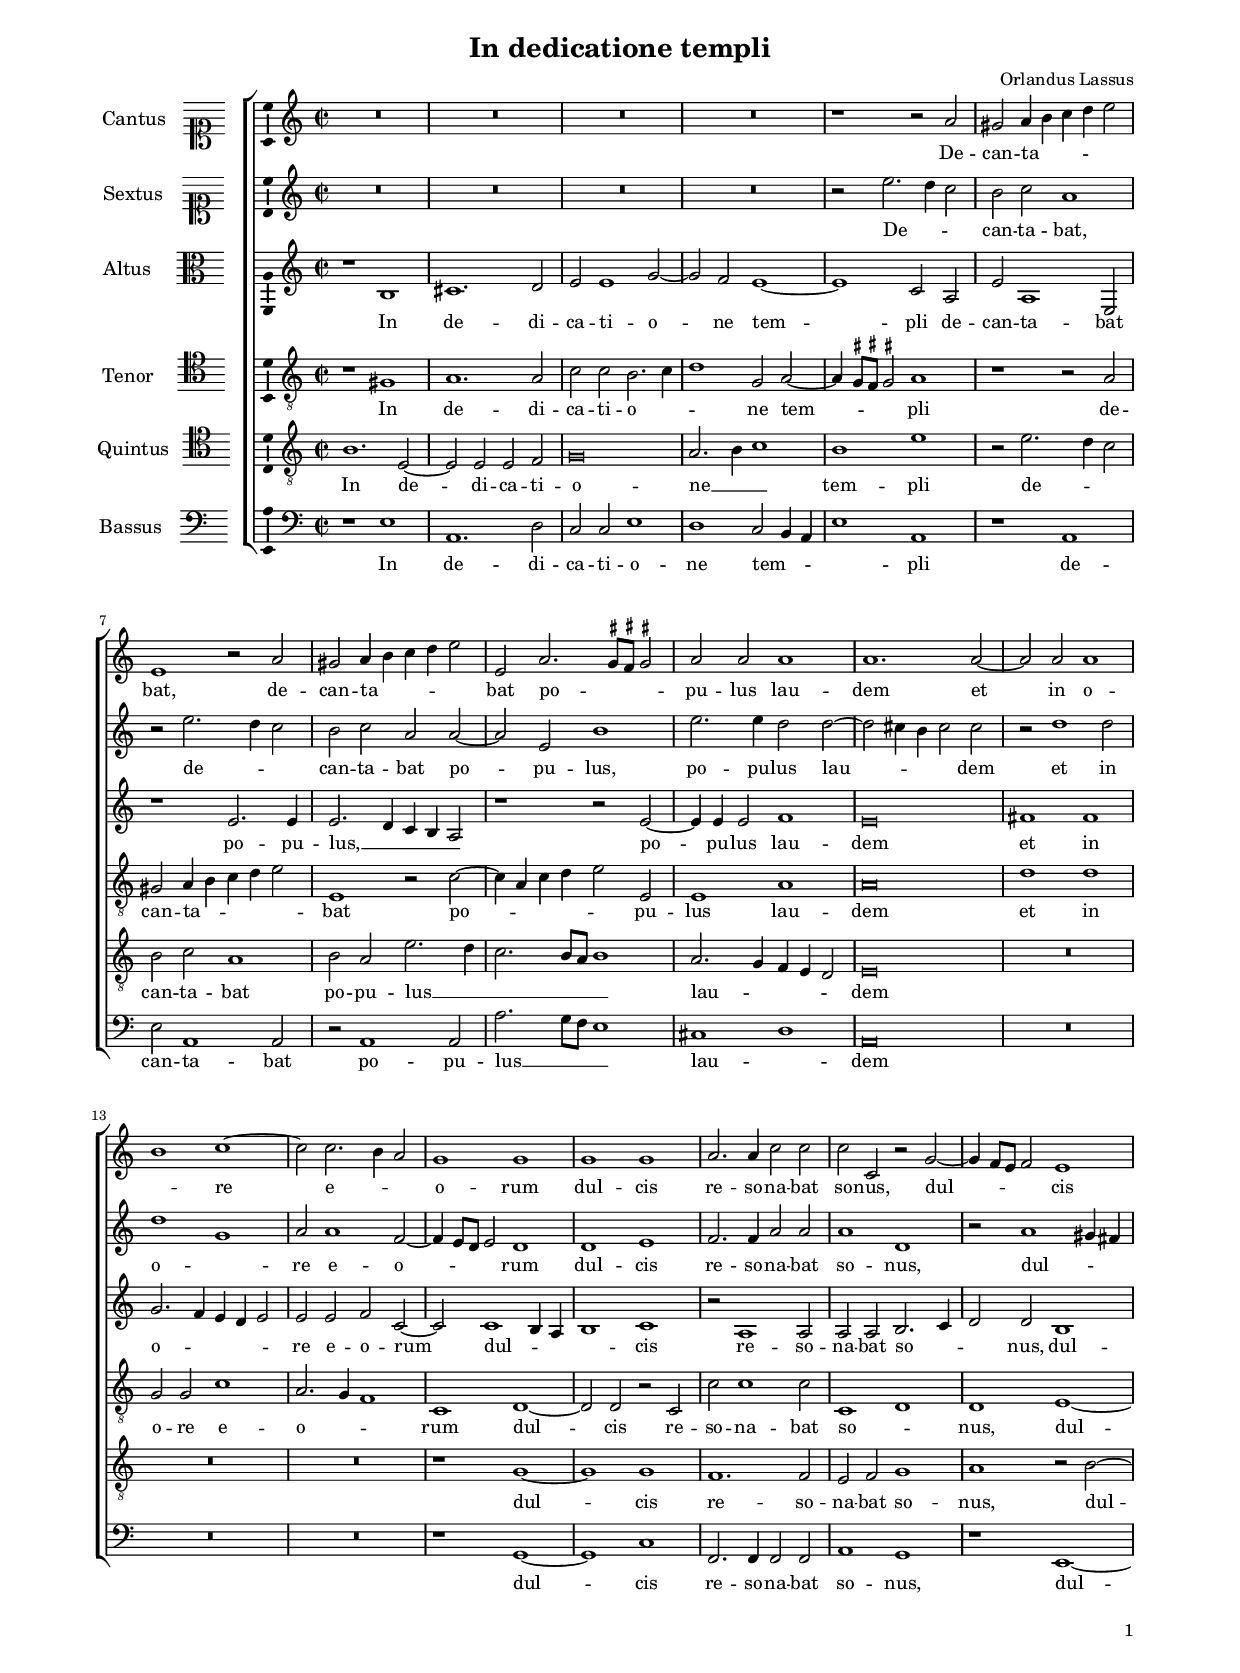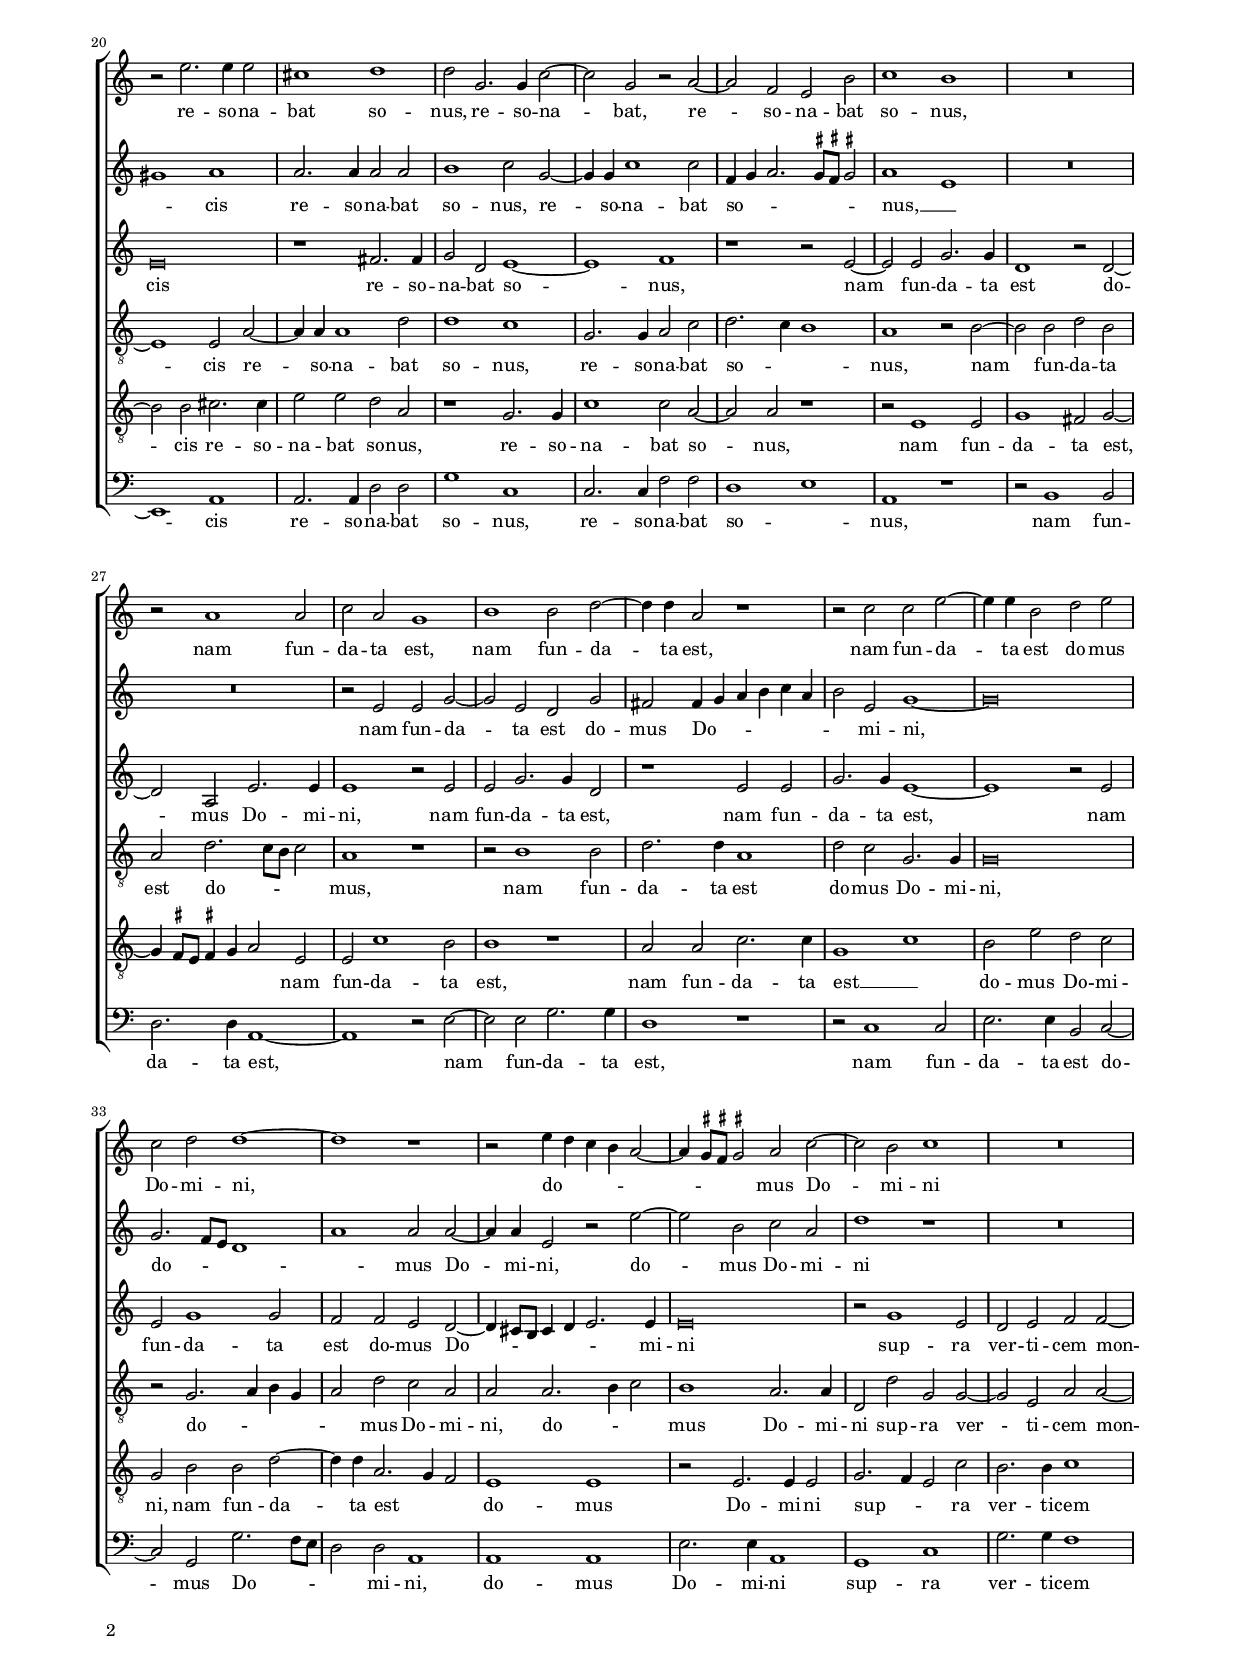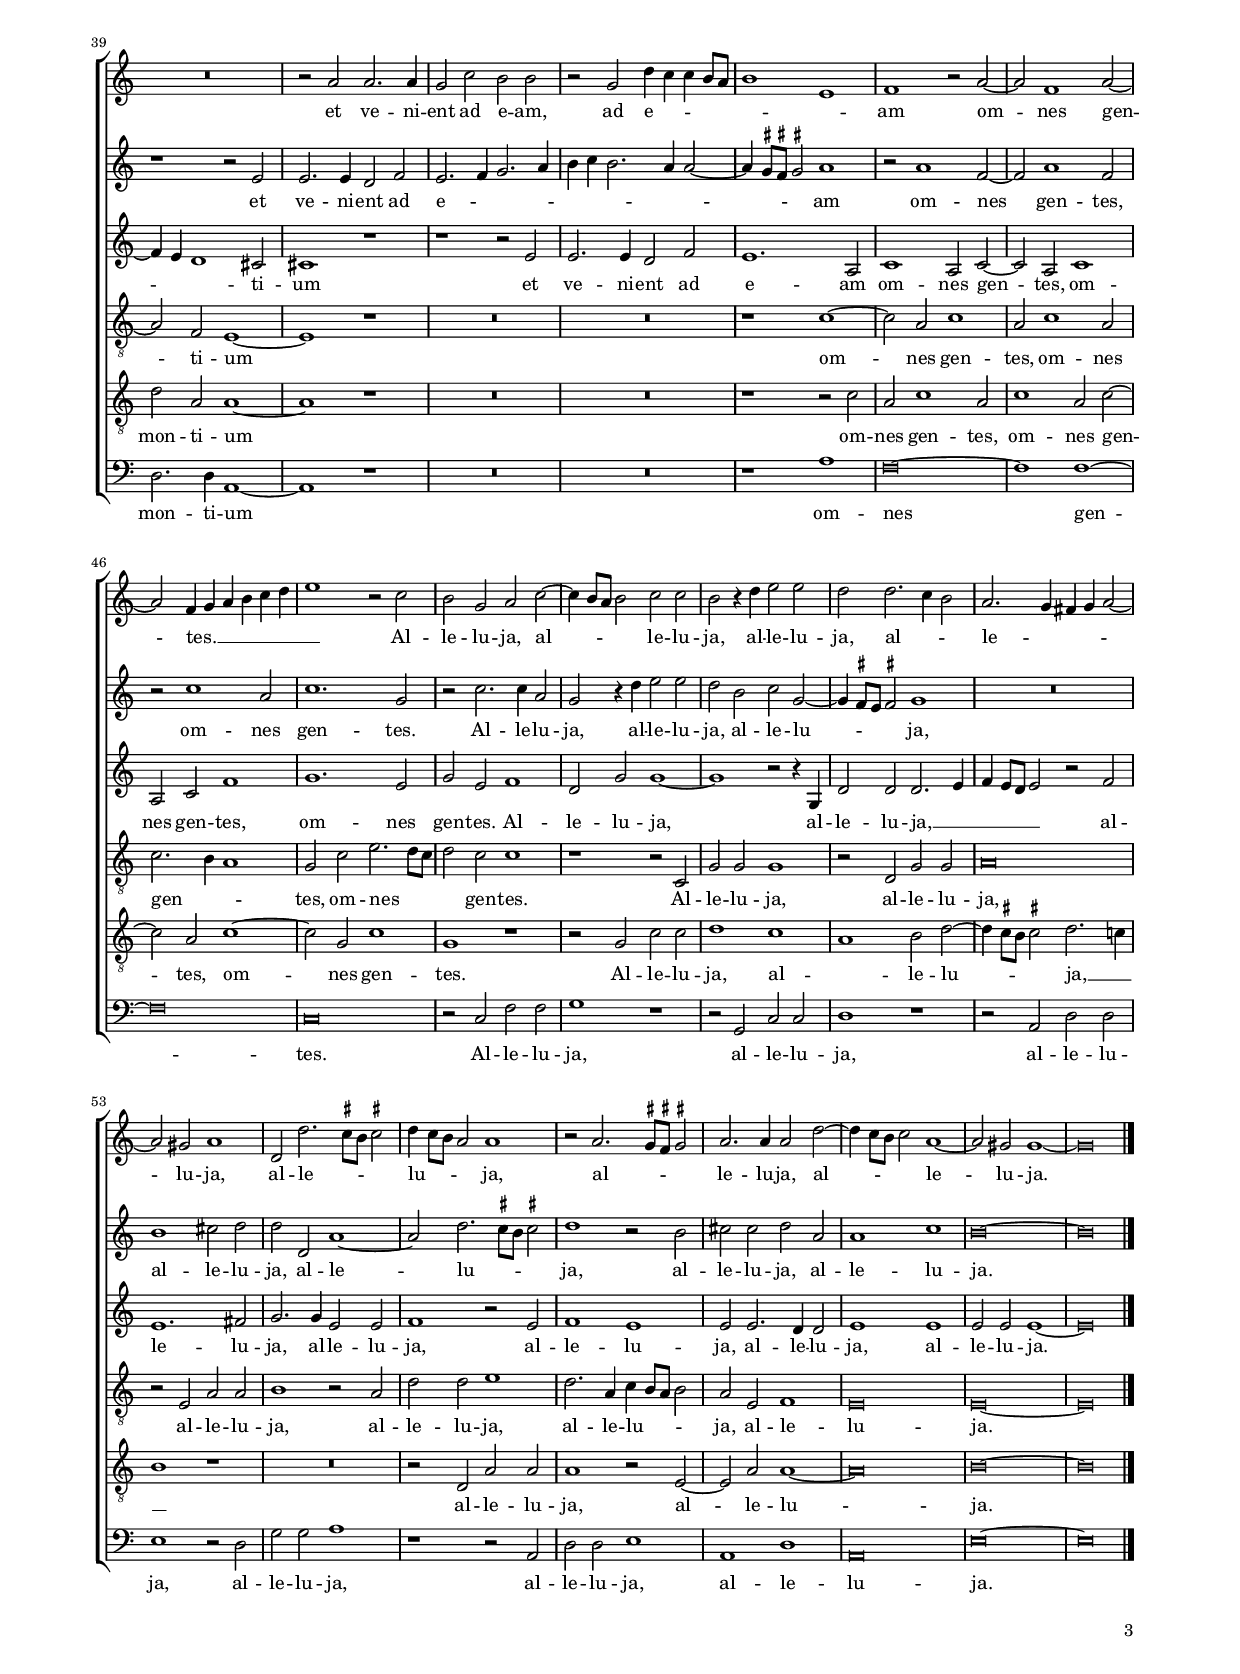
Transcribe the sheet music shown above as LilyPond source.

\header
{
  title="In dedicatione templi"
  composer="Orlandus Lassus"
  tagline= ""
}

\version "2.22.1"
\include "deutsch.ly"
#(set-global-staff-size 15)
#(ly:set-option 'point-and-click #f)

	
\paper
	{
	top-margin = 1.5 \cm
	bottom-margin = 1 \cm
	left-margin = 1.8 \cm
	right-margin = 1.8 \cm
	ragged-bottom = ##f
	ragged-last-bottom = ##t
	print-page-number = ##f
	system-system-spacing = #'((basic-distance . 17) (minimum-distance . 14) (padding . 6) (strechability . 250))
    oddFooterMarkup=\markup   \fill-line { "" \fromproperty #'page:page-number-string }
    evenFooterMarkup=\markup  \fill-line { \fromproperty #'page:page-number-string "" }
    last-bottom-spacing = #'((basic-distance . 12) (minimum-distance . 7) (padding . 4))
	systems-per-page = 3
	page-count = 3
	}

	
global = {
	\key c \major
	\time 2/2 \set Score.measureLength = #(ly:make-moment 2/1)
	\skip 1*2*60 \bar "|."
	}

	ficta = { \once \set suggestAccidentals = ##t }
	
	forget = #(define-music-function (music) (ly:music?) #{
		\accidentalStyle forget
		$music
		\accidentalStyle default
		#})
    
    m = \melisma
    me = \melismaEnd



incipitcantus = \markup { \score {
	{
	\set Staff.instrumentName = \markup { \fontsize #1 "Cantus" }
	\key c \major
	\clef soprano
	s4 \bar ""
	}
	\layout  {
	raggedright = ##t
	indent = 1.6 \cm
	line-width = 2.4 \cm
	\context { \Staff \remove Time_signature_engraver }
	\override Staff.Clef.Y-extent = #'(0 . 0)
	}} \hspace #1 }


incipitsextus = \markup { \score {
	{
	\set Staff.instrumentName = \markup { \fontsize #1 "Sextus" }
	\key c \major
	\clef soprano
	s4 \bar ""
	}
	\layout  {
	raggedright = ##t
	indent = 1.6 \cm
	line-width = 2.4 \cm
	\context { \Staff \remove Time_signature_engraver }
	\override Staff.Clef.Y-extent = #'(0 . 0)
	}} \hspace #1 }
      
      
incipitaltus = \markup { \score {
	{
	\set Staff.instrumentName = \markup { \fontsize #1 "Altus" }
	\key c \major
	\clef alto
	s4 \bar ""
	}
	\layout  {
	raggedright = ##t
	indent = 1.6 \cm
	line-width = 2.4 \cm
	\context { \Staff \remove Time_signature_engraver }
	\override Staff.Clef.Y-extent = #'(0 . 0)
	}} \hspace #1 }


incipittenor = \markup { \score {
	{
	\set Staff.instrumentName = \markup { \fontsize #1 "Tenor" }
	\key c \major
	\clef tenor
	s4 \bar ""
	}
	\layout  {
	raggedright = ##t
	indent = 1.6 \cm
	line-width = 2.4 \cm
	\context { \Staff \remove Time_signature_engraver }
	\override Staff.Clef.Y-extent = #'(0 . 0)
	}} \hspace #1 }
      
      
incipitquintus = \markup { \score {
	{
	\set Staff.instrumentName = \markup { \fontsize #1 "Quintus" }
	\key c \major
	\clef tenor
	s4 \bar ""
	}
	\layout  {
	raggedright = ##t
	indent = 1.6 \cm
	line-width = 2.4 \cm
	\context { \Staff \remove Time_signature_engraver }
	\override Staff.Clef.Y-extent = #'(0 . 0)
	}} \hspace #1 }
      
      
incipitbassus = \markup { \score {
	{
	\set Staff.instrumentName = \markup { \fontsize #1 "Bassus" }
	\key c \major
	\clef bass
	s4 \bar ""
	}
	\layout  {
	raggedright = ##t
	indent = 1.6 \cm
	line-width = 2.4 \cm
	\context { \Staff \remove Time_signature_engraver }
	\override Staff.Clef.Y-extent = #'(0 . 0)
	}} \hspace #1 }


cantus =  \relative c''
	{
	R\breve
	R\breve
	R\breve
	R\breve
%5
	r1 r2 a |
	gis2 a4 \m h c d e2 \me
	e,1 r2 a
	gis2 a4 \m h c d e2 \me
	e,2 a2. \m \ficta gis8 \ficta fis \ficta gis!2 \me
%10
	a2 a a1 |
	a1. a2~
	a2 a a1 \m
	h1 \me c~
	c2 c2. \m h4 a2 \me
%15
	g1 g |
	g1 g
	a2. a4 c2 c
	c2 c, r g'~
	g4 \m f8 e f2 \me e1
%20
	r2 e'2. e4 e2 |
	cis1 d
	d2 g,2. g4 c2~
	c2 g r a~
	a2 f e h'
%25
	c1 h |
	R\breve
	r2 a1 a2
	c2 a g1
	h1 h2 d~
%30
	d4 d a2 r1 |
	r2 c c e~
	e4 e h2 d e
	c2 d d1~
	d1 r
%35
	r2 e4 \m d c h a2~ |
	a4 \ficta gis8 \ficta fis \ficta gis!2 \me a c~
	c2 h c1
	R\breve
	R\breve
%40
	r2 a a2. a4 |
	g2 c h h
	r2 g d'4 \m c c h8 a
	h1 e, \me
	f1 r2 a~
%45
	a2 f1 a2~ |
	a2 f4 \m g a h c d
	e1 \me r2 c
	h2 g a c~
	c4 \m h8 a h2 \me c c
%50
	h2 r4 d e2 e |
	d2 d2. \m c4 h2 \me
	a2. \m g4 fis g a2~
	a2 \me gis a1
	d,2 d'2. \m \ficta cis8 h \ficta cis!2 \me
%55
	d4 \m c8 h a2 \me a1 |
	r2 a2. \m \ficta gis8 \ficta fis \ficta gis!2 \me
	a2. a4 a2 d~
	d4 \m c8 h c2 \me a1~
	a2 gis gis1~
%60
	gis\breve |
	}
	

sextus = \relative c''
	{
	R\breve
	R\breve
	R\breve
	R\breve
%5
	r2 e2. \m d4 c2 \me |
	h2 c a1
	r2 e'2. \m d4 c2 \me
	h2 c a a~
	a2 e h'1
%10
	e2. e4 d2 d~ |
	d2 \m cis4 h cis2 \me cis
	r2 d1 d2
	d1 \m g, \me
	a2 a1 f2~
%15
	f4 \m e8 d e2 \me d1 |
	d1 e
	f2. f4 a2 a
	a1 d,
	r2 a'1 \m gis4 fis
%20
	gis1 \me a |
	a2. a4 a2 a
	h1 c2 g~
	g4 g c1 c2
	f,4 \m g a2. \ficta gis8 \ficta fis \ficta gis!2 \me
%25
	a1 \m e \me |
	R\breve
	R\breve
	r2 e e g~
	g2 e d g
%30
	fis2 fis4 \m g a h c a |
	h2 \me e, g1~
	g\breve
	g2. \m f8 e d1
	a'1 \me a2 a~
%35
	a4 a e2 r e'~ |
	e2 h c a
	d1 r
	R\breve
	r1 r2 e,
%40
	e2. e4 d2 f |
	e2. \m f4 g2. a4
	h4 c h2. a4 a2~ 
	a4 \ficta gis8 \ficta fis \ficta gis!2 \me a1
	r2 a1 f2~
%45
	f2 a1 f2 |
	r2 c'1 a2
	c1. g2
	r2 c2. c4 a2
	g2 r4 d' e2 e
%50
	d2 h c g~ |
	g4 \m \ficta fis8 e \ficta fis!2 \me g1
	R\breve
	h1 cis2 d
	d2 d, a'1~
%55
	a2 d2. \m \ficta cis8 h \ficta cis!2 \me |
	d1 r2 h
	cis2 cis d a
	a1 c
	h\breve~
%60
	h\breve |
	}

altus =  \relative c'
	{
	r1 h
	cis1. d2
	e2 e1 g2~
	g2 f e1~
%5
	e1 c2 a |
	e'2 a,1 e2
	r1 e'2. e4
	e2. \m d4 c h a2 \me
	r1 r2 e'~
%10
	e4 e e2 f1 |
	e\breve
	fis1 fis
	g2. \m f4 e d e2 \me
	e2 e f c~
%15
	c2 c1 \m h4 a |
	h1 \me c
	r2 a1 a2
	a2 a h2. \m c4
	d2 \me d h1
%20
	e\breve |
	r1 fis2. fis4
	g2 d e1~
	e1 f
	r1 r2 e~
%25
	e2 e g2. g4 |
	d1 r2 d~
	d2 a e'2. e4
	e1 r2 e
	e2 g2. g4 d2
%30
	r1 e2 e |
	g2. g4 e1~
	e1 r2 e
	e2 g1 g2
	f2 f e d~
%35
	d4 \m cis8 h cis4 d e2. \me e4 |
	e\breve
	r2 g1 e2
	d2 e f f~
	f4 \m e d1 \me cis2
%40
	cis1 r |
	r1 r2 e
	e2. e4 d2 f
	e1. a,2
	c1 a2 c~
%45
	c2 a c1 |
	a2 c f1
	g1. e2
	g2 e f1
	d2 g g1~
%50
	g1 r2 r4 g, |
	d'2 d d2. \m e4
	f4 e8 d e2 \me r f
	e1. fis2
	g2. g4 e2 e
%55
	f1 r2 e |
	f1 e
	e2 e2. d4 d2
	e1 e
	e2 e e1~
%60
	e\breve |
	}


tenor =  \relative c'
	{
	r1 gis
	a1. a2
	c2 c h2. \m c4
	d1 \me g,2 a~
%5
	a4 \m \ficta gis8 \ficta fis \ficta gis!2 \me a1 |
	r1 r2 a
	gis2 a4 \m h c d e2 \me
	e,1 r2 c'~
	c4 \m a c d e2 \me e,
%10
	e1 a |
	a\breve
	d1 d
	g,2 g c1
	a2. \m g4 f1 \me
%15
	c1 d~ |
	d2 d r c
	c'2 c1 c2
	c,1 \m d \me
	d1 e~
%20
	e1 e2 a~ |
	a4 a a1 d2
	d1 c
	g2. g4 a2 c
	d2. \m c4 h1 \me
%25
	a1 r2 h~
	h2 h d h
	a2 d2. \m c8 h c2 \me
	a1 r
	r2 h1 h2
%30
	d2. d4 a1 |
	d2 c g2. g4
	g\breve
	r2 g2. \m a4 h g
	a2 \me d c a
%35
	a2 a2. \m h4 c2 \me |
	h1 a2. a4
	d,2 d' g, g~
	g2 e a a~
	a2 f e1~
%40
	e1 r |
	R\breve
	R\breve
	r1 c'~
	c2 a c1
%45
	a2 c1 a2 |
	c2. \m h4 a1 \me
	g2 c e2. \m d8 c
	d2 \me c c1
	r1 r2 c,
%50
	g'2 g g1 |
	r2 d g g
	a\breve
	r2 e a a
	h1 r2 a
%55
	d2 d e1 |
	d2. a4 c4 \m h8 a h2 \me
	a2 e f1
	e\breve
	e\breve~
%60
	e\breve |
	}

	
quintus  =  \relative c'
	{
	h1. e,2~
	e2 e e f
	g\breve
	a2. \m h4 c1 \me
%5
	h1 e |
	r2 e2. \m d4 c2 \me
	h2 c a1
	h2 a e'2. \m d4
	c2. h8 a h1 \me
%10
	a2. \m g4 f e d2 \me |
	e\breve
	R\breve
	R\breve
	R\breve
%15
	r1 g~ |
	g1 g
	f1. f2
	e2 f g1
	a1 r2 h~
%20
	h2 h cis2. cis4 |
	e2 e d a
	r1 g2. g4
	c1 c2 a~
	a2 a r1
%25
	r2 e1 e2 |
	g1 fis2 g~
	g4 \m \ficta fis8 e \ficta fis!4 g a2 \me e
	e2 c'1 h2
	h1 r
%30
	a2 a c2. c4 |
	g1 \m c \me
	h2 e d c
	g2 h h d~
	d4 d a2. \m g4 f2 \me
%35
	e1 e |
	r2 e2. e4 e2
	g2. \m f4 e2 \me c'
	h2. h4 c1
	d2 a a1~
%40
	a1 r |
	R\breve
	R\breve
	r1 r2 c
	a2 c1 a2
%45
	c1 a2 c~ |
	c2 a c1~
	c2 g c1
	g1 r
	r2 g c c
%50
	d1 c \m |
	a1 \me h2 d~
	d4 \m \ficta cis8 h \ficta cis!2 \me d2. \m c4
	h1 \me r
	R\breve
%55
	r2 d, a' a |
	a1 r2 e~
	e2 a a1~
	a\breve
	h\breve~
%60
	h\breve |
	}


bassus  =  \relative c
	{
	r1 e
	a,1. d2
	c2 c e1
	d1 c2 \m h4 a
%5
	e'1 \me a, |
	r1 a
	e'2 a,1 a2
	r2 a1 a2
	a'2. \m g8 f e1 \me
%10
	cis1 \m d \me |
	a\breve
	R\breve
	R\breve
	R\breve
%15
	r1 g~ |
	g1 c
	f,2. f4 f2 f
	a1 g
	r1 e~
%20
	e1 a |
	a2. a4 d2 d
	g1 c,
	c2. c4 f2 f
	d1 \m e \me
%25
	a,1 r |
	r2 h1 h2
	d2. d4 a1~
	a1 r2 e'~
	e2 e g2. g4
%30
	d1 r |
	r2 c1 c2
	e2. e4 h2 c~
	c2 g g'2. \m f8 e
	d2 \me d a1
%35
	a1 a |
	e'2. e4 a,1
	g1 c
	g'2. g4 f1
	d2. d4 a1~
%40
	a1 r |
	R\breve
	R\breve
	r1 a'
	f\breve~
%45
	f1 f~ |
	f\breve
	c\breve
	r2 c f f
	g1 r
%50
	r2 g, c c |
	d1 r
	r2 a d d
	e1 r2 d
	g2 g a1
%55
	r1 r2 a, |
	d2 d e1
	a,1 d
	a\breve
	e'\breve~
%60
	e\breve |
	}
	
lyricscantus = \lyricmode {
	De -- can -- ta -- bat,
	de -- can -- ta -- bat po -- pu -- lus lau -- dem
	et in o -- re e -- o -- rum dul -- cis re -- so -- na -- bat so -- nus,
	dul -- cis re -- so -- na -- bat so -- nus,
	re -- so -- na -- bat,
	re -- so -- na -- bat so -- nus,
	nam fun -- da -- ta est,
	nam fun -- da -- ta est,
	nam fun -- da -- ta est do -- mus Do -- mi -- ni,
	do -- mus Do -- mi -- ni
	et ve -- ni -- ent ad e -- am,
	ad e -- am om -- nes gen -- tes. __
	Al -- le -- lu -- ja,
	al -- le -- lu -- ja,
	al -- le -- lu -- ja,
	al -- le -- lu -- ja,
	al -- le -- lu -- ja,
	al -- le -- lu -- ja,
	al -- le -- lu -- ja.
	}

	
lyricssextus = \lyricmode {
	De -- can -- ta -- bat,
	de -- can -- ta -- bat po -- pu -- lus,
	po -- pu -- lus lau -- dem
	et in o -- re e -- o -- rum dul -- cis re -- so -- na -- bat so -- nus,
	dul -- cis re -- so -- na -- bat so -- nus,
	re -- so -- na -- bat so -- nus, __
	nam fun -- da -- ta est do -- mus Do -- mi -- ni,
	do -- mus Do -- mi -- ni,
	do -- mus Do -- mi -- ni
	et ve -- ni -- ent ad e -- am om -- nes gen -- tes,
	om -- nes gen -- tes.
	Al -- le -- lu -- ja,
	al -- le -- lu -- ja,
	al -- le -- lu -- ja,
	al -- le -- lu -- ja,
	al -- le -- lu -- ja,
	al -- le -- lu -- ja,
	al -- le -- lu -- ja.
	}
	
	
lyricsaltus = \lyricmode {
	In de -- di -- ca -- ti -- o -- ne tem -- pli de -- can -- ta -- bat po -- pu -- lus, __
	po -- pu -- lus lau -- dem
	et in o -- re e -- o -- rum dul -- cis re -- so -- na -- bat so -- nus,
	dul -- cis re -- so -- na -- bat so -- nus,
	nam fun -- da -- ta est do -- mus Do -- mi -- ni,
	nam fun -- da -- ta est,
	nam fun -- da -- ta est,
	nam fun -- da -- ta est do -- mus Do -- mi -- ni sup -- ra ver -- ti -- cem mon -- ti -- um
	et ve -- ni -- ent ad e -- am om -- nes gen -- tes,
	om -- nes gen -- tes,
	om -- nes gen -- tes.
	Al -- le -- lu -- ja,
	al -- le -- lu -- ja, __
	al -- le -- lu -- ja,
	al -- le -- lu -- ja,
	al -- le -- lu -- ja,
	al -- le -- lu -- ja,
	al -- le -- lu -- ja.
	}
	

lyricstenor = \lyricmode {
	In de -- di -- ca -- ti -- o -- ne tem -- pli de -- can -- ta -- bat po -- pu -- lus lau -- dem
	et in o -- re e -- o -- rum dul -- cis re -- so -- na -- bat so -- nus,
	dul -- cis re -- so -- na -- bat so -- nus,
	re -- so -- na -- bat so -- nus,
	nam fun -- da -- ta est do -- mus,
	nam fun -- da -- ta est do -- mus Do -- mi -- ni,
	do -- mus Do -- mi -- ni,
	do -- mus Do -- mi -- ni sup -- ra ver -- ti -- cem mon -- ti -- um
	om -- nes gen -- tes,
	om -- nes gen -- tes,
	om -- nes gen -- tes.
	Al -- le -- lu -- ja,
	al -- le -- lu -- ja,
	al -- le -- lu -- ja,
	al -- le -- lu -- ja,
	al -- le -- lu -- ja,
	al -- le -- lu -- ja.
	}

	
lyricsquintus = \lyricmode {
	In de -- di -- ca -- ti -- o -- ne __ tem -- pli de -- can -- ta -- bat po -- pu -- lus __ lau -- dem
	dul -- cis re -- so -- na -- bat so -- nus,
	dul -- cis re -- so -- na -- bat so -- nus,
	re -- so -- na -- bat so -- nus,
	nam fun -- da -- ta est,
	nam fun -- da -- ta est,
	nam fun -- da -- ta est __ do -- mus Do -- mi -- ni,
	nam fun -- da -- ta est do -- mus Do -- mi -- ni
	sup -- ra ver -- ti -- cem mon -- ti -- um
	om -- nes gen -- tes,
	om -- nes gen -- tes,
	om -- nes gen -- tes.
	Al -- le -- lu -- ja,
	al -- le -- lu -- ja, __
	al -- le -- lu -- ja,
	al -- le -- lu -- ja.
	}
	
	
lyricsbassus = \lyricmode {
	In de -- di -- ca -- ti -- o -- ne tem -- pli de -- can -- ta -- bat po -- pu -- lus __ lau -- dem
	dul -- cis re -- so -- na -- bat so -- nus,
	dul -- cis re -- so -- na -- bat so -- nus,
	re -- so -- na -- bat so -- nus,
	nam fun -- da -- ta est,
	nam fun -- da -- ta est,
	nam fun -- da -- ta est do -- mus Do -- mi -- ni,
	do -- mus Do -- mi -- ni sup -- ra ver -- ti -- cem mon -- ti -- um
	om -- nes gen -- tes.
	Al -- le -- lu -- ja,
	al -- le -- lu -- ja,
	al -- le -- lu -- ja,
	al -- le -- lu -- ja,
	al -- le -- lu -- ja,
	al -- le -- lu -- ja.
	}
	

\score
{  
	\new ChoirStaff \with { \override StaffGrouper.staff-staff-spacing.basic-distance = #12 }
	<<
	
	\new Staff << \global
	\new Voice="v1" {
		\set Staff.instrumentName=\incipitcantus
		\set Staff.midiInstrument = "reed organ"
		\clef violin
		\cantus }
	\new Lyrics \lyricsto "v1" {\lyricscantus }
	>>
	
	
	\new Staff << \global
	\new Voice="v6" {
		\set Staff.instrumentName=\incipitsextus
		\set Staff.midiInstrument = "reed organ"
		\clef violin 
		\sextus}
	\new Lyrics \lyricsto "v6" {\lyricssextus }
	>>

	
	\new Staff << \global
	\new Voice="v2" {
		\set Staff.instrumentName=\incipitaltus
		\set Staff.midiInstrument = "reed organ"
		\clef violin 
		\altus}
	\new Lyrics \lyricsto "v2" {\lyricsaltus }
	>>

	
	\new Staff << \global
	\new Voice="v3" {
		\set Staff.instrumentName=\incipittenor
		\set Staff.midiInstrument = "reed organ"
		\clef "G_8"
		\tenor }
	\new Lyrics \lyricsto "v3" {\lyricstenor }
	>>
	
	
	\new Staff << \global
	\new Voice="v5" {
		\set Staff.instrumentName=\incipitquintus
		\set Staff.midiInstrument = "reed organ"
		\clef "G_8"
		\quintus}
	\new Lyrics \lyricsto "v5" {\lyricsquintus }
	>>
	
	
	\new Staff << \global
	\new Voice="v4" {
		\set Staff.instrumentName=\incipitbassus
		\set Staff.midiInstrument = "reed organ"
		\clef bass 
		\bassus }
	\new Lyrics \lyricsto "v4" {\lyricsbassus}
	>>
	
	>>
		
	\layout
	{
	indent = 2.5 \cm
%	\context { \Lyrics \override VerticalAxisGroup.nonstaff-relatedstaff-spacing.padding = #2 }
%	\context { \Lyrics \override LyricText.font-size = #1 }
	\context { \Staff \override TimeSignature.break-visibility = #end-of-line-invisible }
    \context { \Staff \consists "Ambitus_engraver" }
	\context { \Score \override BarNumber.padding = #2 }
	\context { \Voice \override NoteHead.style = #'baroque }
	}
	
\midi
	{
    	\tempo 2 = 90
	}
	
}


% EOF
